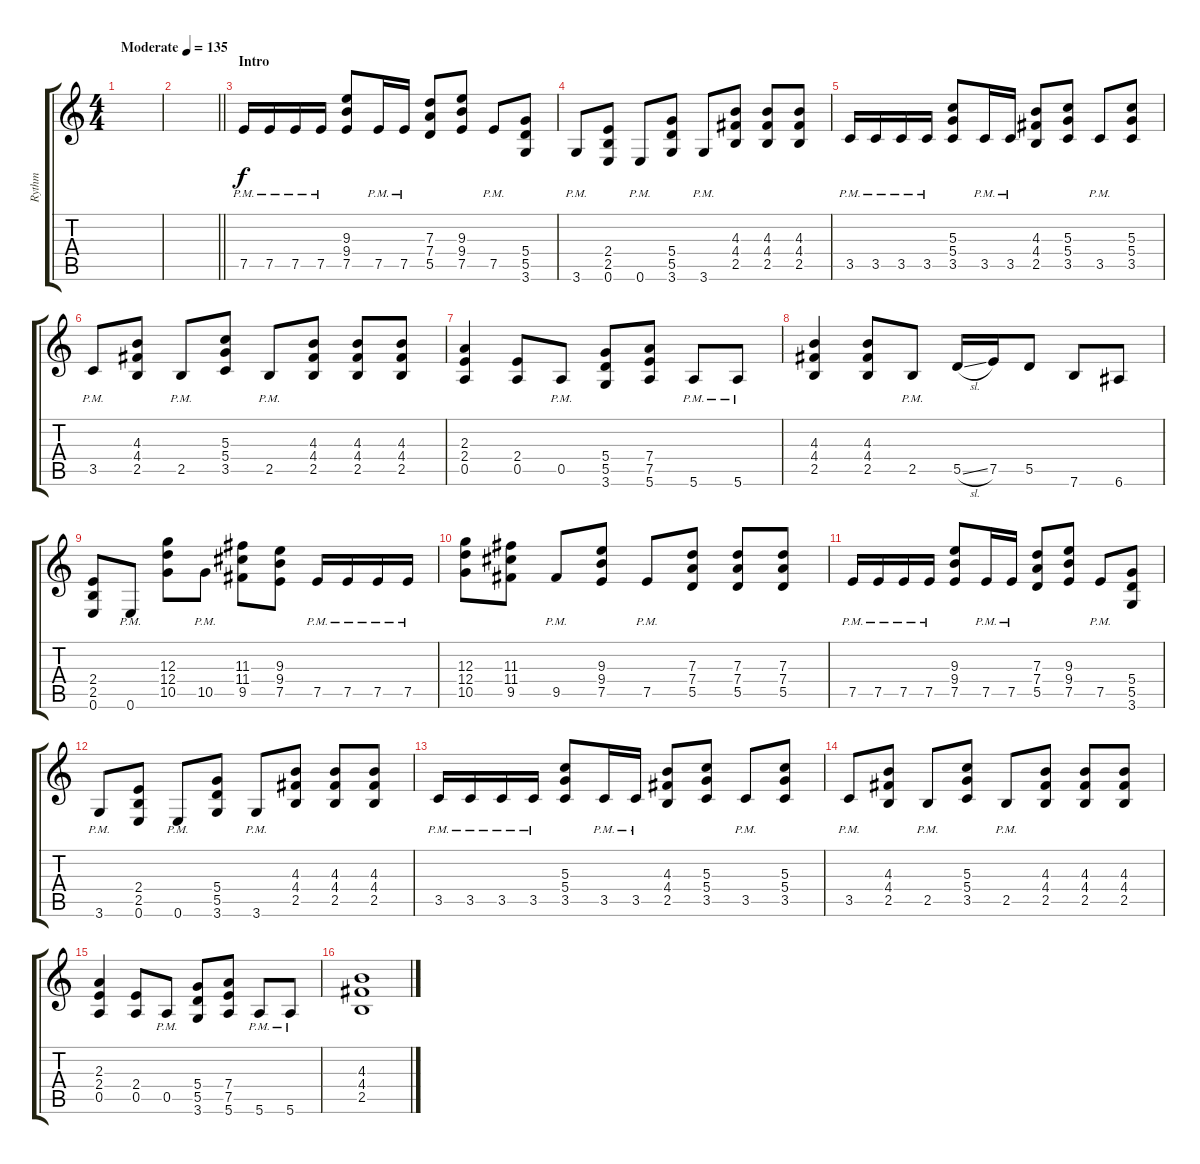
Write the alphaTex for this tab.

\track ("Rythm" "Rythm") {instrument overdrivenguitar}
\staff {score tabs}
\tuning (E4 B3 G3 D3 A2 E2) {hide}
\ts (4 4)
\section ("" "")
\tempo (135 "Moderate")
\clef g2
\ks c
|
\barLineRight lightlight
|
\section ("" "Intro")
7.5{pm}.16 7.5{pm}.16 7.5{pm}.16 7.5{pm}.16 (9.3 9.4 7.5).8 7.5{pm}.16 7.5{pm}.16 (7.3 7.4 5.5).8 (9.3 9.4 7.5).8 7.5{pm}.8 (5.4 5.5 3.6).8 |
3.6{pm}.8 (2.4 2.5 0.6).8 0.6{pm}.8 (5.4 5.5 3.6).8 3.6{pm}.8 (4.3 4.4 2.5).8 (4.3 4.4 2.5).8 (4.3 4.4 2.5).8 |
3.5{pm}.16 3.5{pm}.16 3.5{pm}.16 3.5{pm}.16 (5.3 5.4 3.5).8 3.5{pm}.16 3.5{pm}.16 (4.3 4.4 2.5).8 (5.3 5.4 3.5).8 3.5{pm}.8 (5.3 5.4 3.5).8 |
3.5{pm}.8 (4.3 4.4 2.5).8 2.5{pm}.8 (5.3 5.4 3.5).8 2.5{pm}.8 (4.3 4.4 2.5).8 (4.3 4.4 2.5).8 (4.3 4.4 2.5).8 |
(2.3 2.4 0.5).4 (2.4 0.5).8 0.5{pm}.8 (5.4 5.5 3.6).8 (7.4 7.5 5.6).8 5.6{pm}.8 5.6{pm}.8 |
(4.3 4.4 2.5).4 (4.3 4.4 2.5).8 2.5{pm}.8 5.5{sl}.16 7.5.16 5.5.8 7.6.8 6.6.8 |
(2.4 2.5 0.6).8 0.6{pm}.8 (12.3 12.4 10.5).8 10.5{pm}.8 (11.3 11.4 9.5).8 (9.3 9.4 7.5).8 7.5{pm}.16 7.5{pm}.16 7.5{pm}.16 7.5{pm}.16 |
(12.3 12.4 10.5).8 (11.3 11.4 9.5).8 9.5{pm}.8 (9.3 9.4 7.5).8 7.5{pm}.8 (7.3 7.4 5.5).8 (7.3 7.4 5.5).8 (7.3 7.4 5.5).8 |
7.5{pm}.16 7.5{pm}.16 7.5{pm}.16 7.5{pm}.16 (9.3 9.4 7.5).8 7.5{pm}.16 7.5{pm}.16 (7.3 7.4 5.5).8 (9.3 9.4 7.5).8 7.5{pm}.8 (5.4 5.5 3.6).8 |
3.6{pm}.8 (2.4 2.5 0.6).8 0.6{pm}.8 (5.4 5.5 3.6).8 3.6{pm}.8 (4.3 4.4 2.5).8 (4.3 4.4 2.5).8 (4.3 4.4 2.5).8 |
3.5{pm}.16 3.5{pm}.16 3.5{pm}.16 3.5{pm}.16 (5.3 5.4 3.5).8 3.5{pm}.16 3.5{pm}.16 (4.3 4.4 2.5).8 (5.3 5.4 3.5).8 3.5{pm}.8 (5.3 5.4 3.5).8 |
3.5{pm}.8 (4.3 4.4 2.5).8 2.5{pm}.8 (5.3 5.4 3.5).8 2.5{pm}.8 (4.3 4.4 2.5).8 (4.3 4.4 2.5).8 (4.3 4.4 2.5).8 |
(2.3 2.4 0.5).4 (2.4 0.5).8 0.5{pm}.8 (5.4 5.5 3.6).8 (7.4 7.5 5.6).8 5.6{pm}.8 5.6{pm}.8 |
(4.3 4.4 2.5).1
